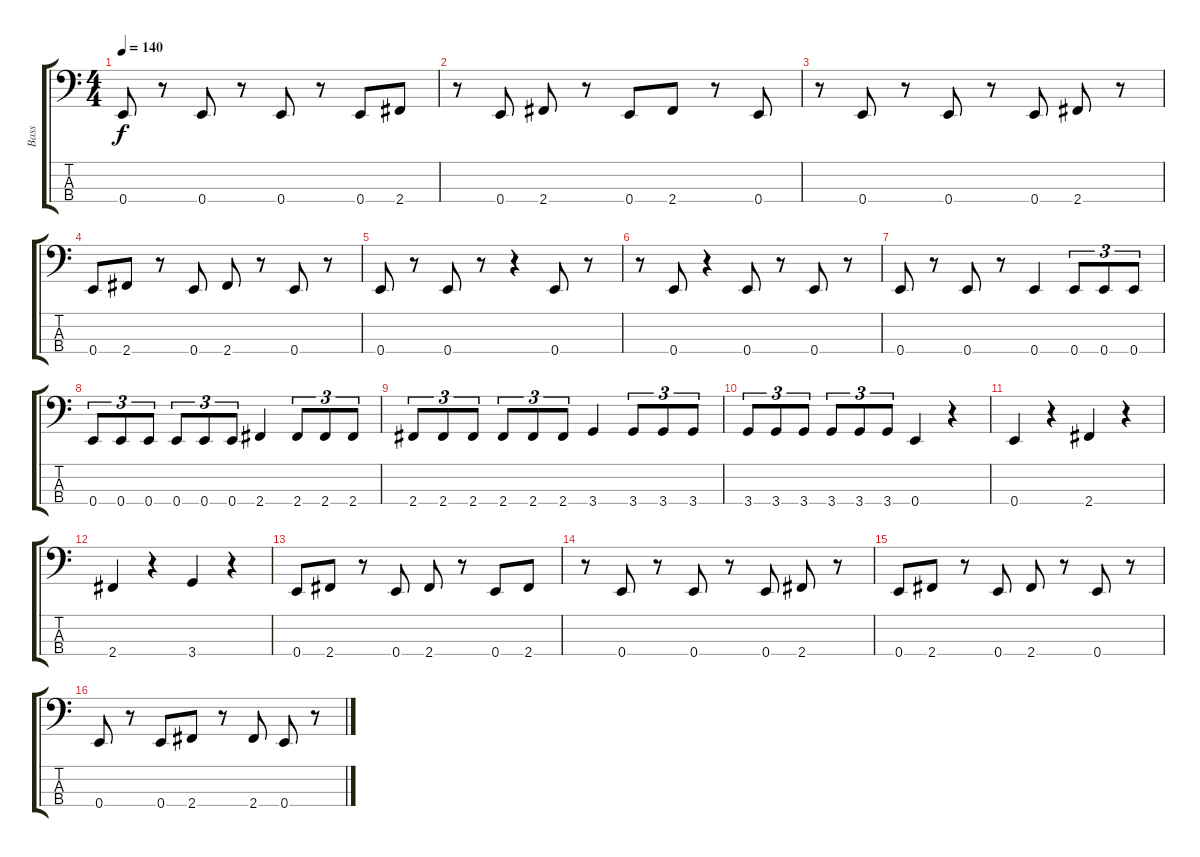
\track ("Bass" "Bass") {instrument electricbasspick}
\staff {score tabs}
\tuning (G2 D2 A1 E1) {hide}
\ts (4 4)
\tempo 140
\clef f4
\ks c
0.4.8{dy f} r.8 0.4.8 r.8 0.4.8 r.8 0.4.8 2.4.8 |
r.8 0.4.8 2.4.8 r.8 0.4.8 2.4.8 r.8 0.4.8 |
r.8 0.4.8 r.8 0.4.8 r.8 0.4.8 2.4.8 r.8 |
0.4.8 2.4.8 r.8 0.4.8 2.4.8 r.8 0.4.8 r.8 |
0.4.8 r.8 0.4.8 r.8 r.4 0.4.8 r.8 |
r.8 0.4.8 r.4 0.4.8 r.8 0.4.8 r.8 |
0.4.8 r.8 0.4.8 r.8 0.4.4 0.4.8{tu (3 2)} 0.4.8{tu (3 2)} 0.4.8{tu (3 2)} |
0.4.8{tu (3 2)} 0.4.8{tu (3 2)} 0.4.8{tu (3 2)} 0.4.8{tu (3 2)} 0.4.8{tu (3 2)} 0.4.8{tu (3 2)} 2.4.4 2.4.8{tu (3 2)} 2.4.8{tu (3 2)} 2.4.8{tu (3 2)} |
2.4.8{tu (3 2)} 2.4.8{tu (3 2)} 2.4.8{tu (3 2)} 2.4.8{tu (3 2)} 2.4.8{tu (3 2)} 2.4.8{tu (3 2)} 3.4.4 3.4.8{tu (3 2)} 3.4.8{tu (3 2)} 3.4.8{tu (3 2)} |
3.4.8{tu (3 2)} 3.4.8{tu (3 2)} 3.4.8{tu (3 2)} 3.4.8{tu (3 2)} 3.4.8{tu (3 2)} 3.4.8{tu (3 2)} 0.4.4 r.4 |
0.4.4 r.4 2.4.4 r.4 |
2.4.4 r.4 3.4.4 r.4 |
0.4.8 2.4.8 r.8 0.4.8 2.4.8 r.8 0.4.8 2.4.8 |
r.8 0.4.8 r.8 0.4.8 r.8 0.4.8 2.4.8 r.8 |
0.4.8 2.4.8 r.8 0.4.8 2.4.8 r.8 0.4.8 r.8 |
0.4.8 r.8 0.4.8 2.4.8 r.8 2.4.8 0.4.8 r.8
